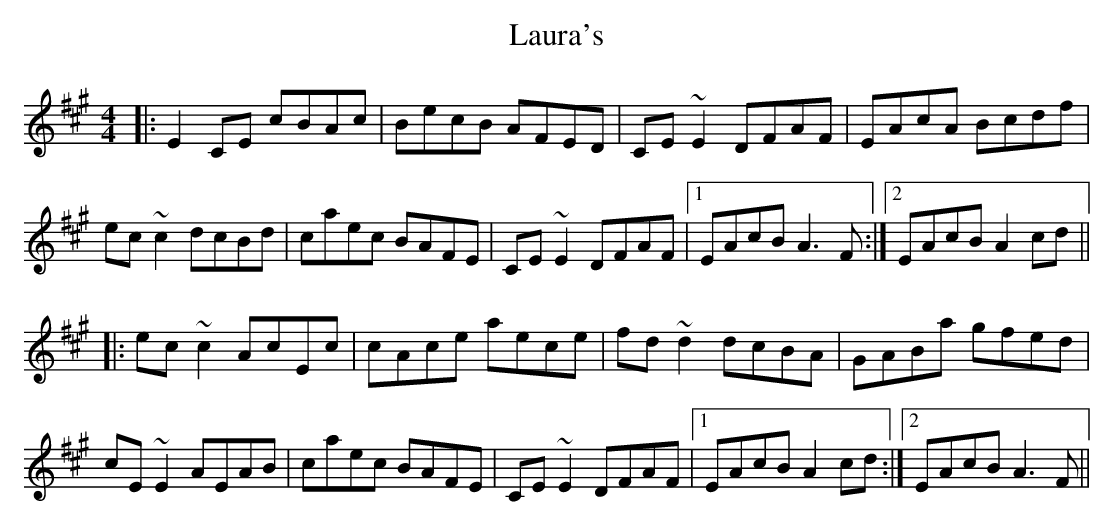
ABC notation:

X:1
T: Laura's
M: 4/4
L: 1/8
K: Amaj
|:E2CE cBAc|BecB AFED|CE~E2 DFAF|EAcA Bcdf|
ec~c2 dcBd|caec BAFE|CE~E2 DFAF|1 EAcB A3F:|2 EAcB A2cd||
|:ec~c2 AcEc|cAce aece|fd~d2 dcBA|GABa gfed|
cE~E2 AEAB|caec BAFE|CE~E2 DFAF|1 EAcB A2cd:|2 EAcB A3F||
